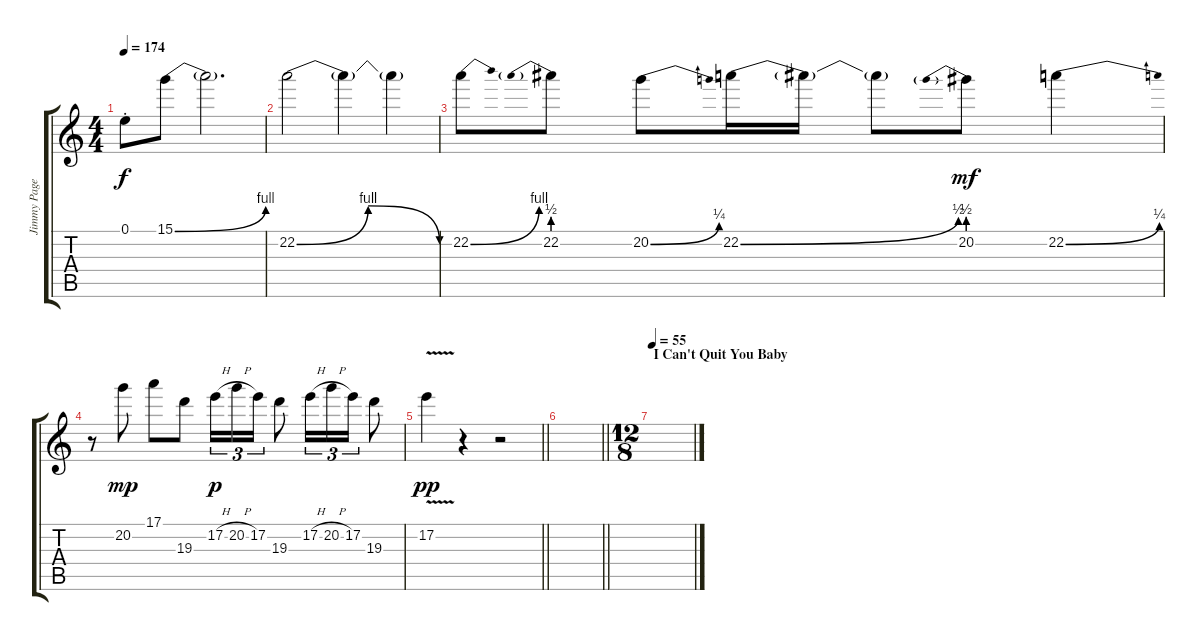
\track ("Jimmy Page - Guitar" "Jimmy Page") {instrument overdrivenguitar}
\staff {score tabs}
\tuning (E4 B3 G3 D3 A2 E2) {hide}
\ts (4 4)
\tempo 174
\clef g2
\ks c
0.1{st}.8{dy f} 15.1{be (bend 0 0 60 4)}.8 15.1{t}.2{d} |
22.2{be (bendrelease 0 0 15 4 45 4 60 0)}.2 22.2{t}.4 22.2{t}.4 |
22.2{be (bend 0 0 60 4)}.8 22.2{be (prebend 0 2 60 2)}.8 20.2{be (bend 0 0 60 1)}.8 22.2{be (bend 0 0 60 2)}.16 22.2{t}.16 22.2{t}.8 20.2{be (prebend 0 2 60 2)}.8{dy mf} 22.2{be (bend 0 0 60 1)}.4 |
r.8 20.2.8{dy mp} 17.1.8 19.3.8 17.2{h}.16{tu (3 2) dy p} 20.2{h}.16{tu (3 2)} 17.2.16{tu (3 2)} 19.3.8 17.2{h}.16{tu (3 2)} 20.2{h}.16{tu (3 2)} 17.2.16{tu (3 2)} 19.3.8 |
\barLineRight lightlight
17.2{v}.4{dy pp} r.4 r.2 |
\barLineRight lightlight
|
\ts (12 8)
\section ("" "I Can't Quit You Baby")
\tempo 55
